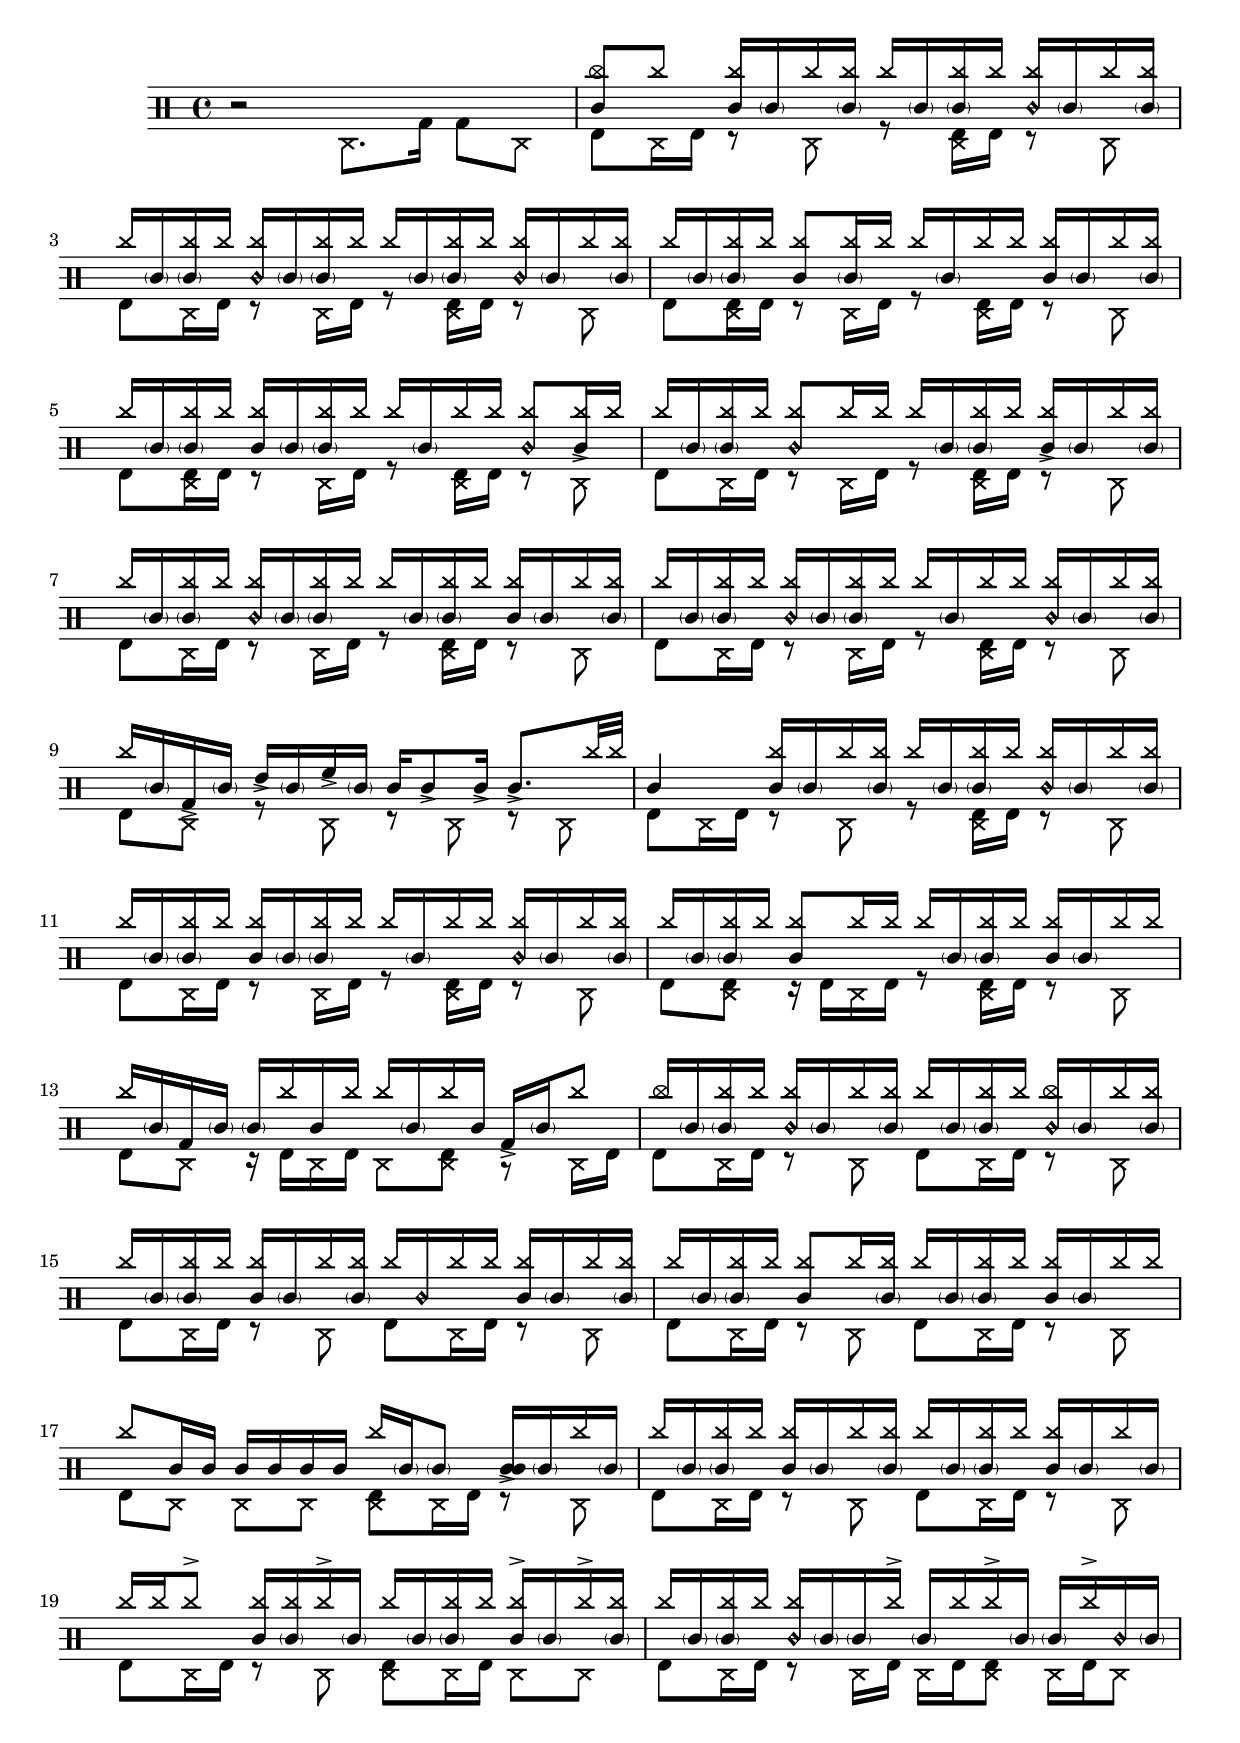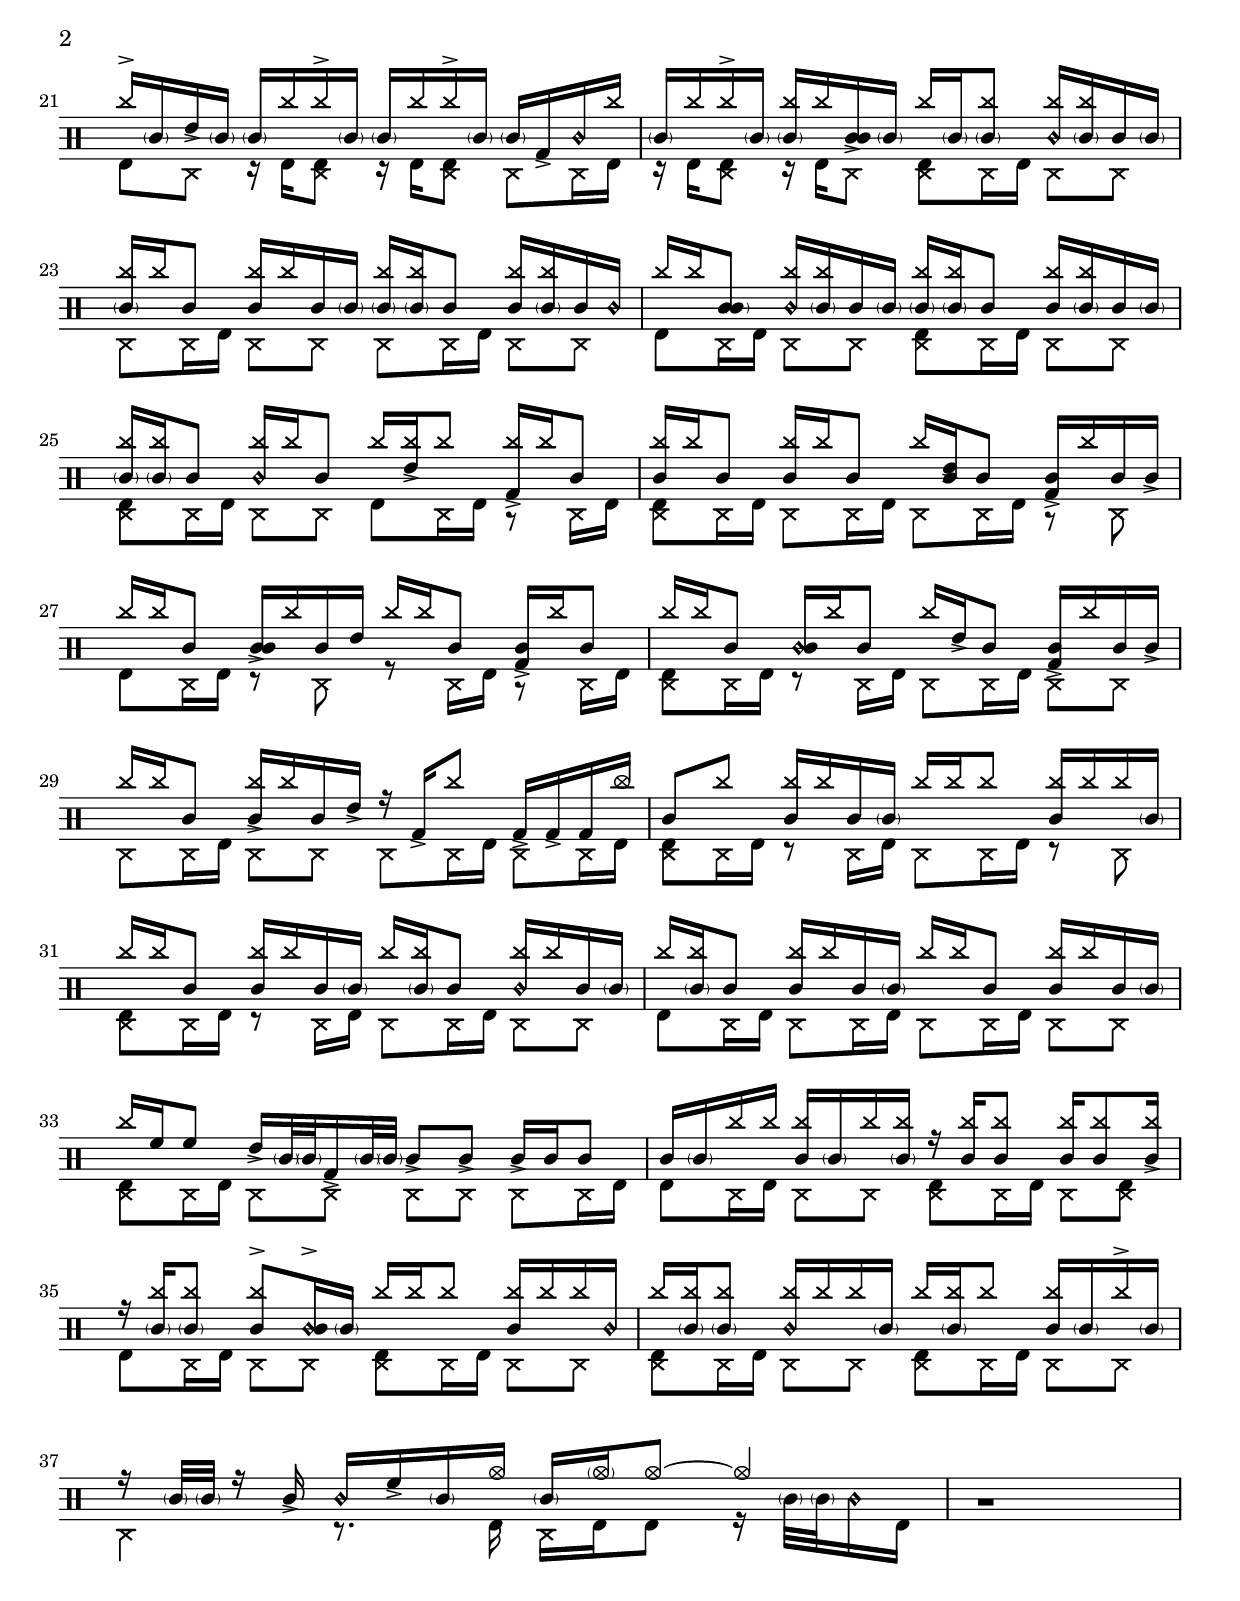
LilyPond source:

\version "2.22.1"
\language français
\include "../../0_drum_style_perso.ly"


up = \drummode {

  \override Script.Y-offset = #'-1.0

  % Mesure 1 
  s s s s

  % Mesure 2
  <cyms cymc>8 cymr
  <sn cymr>16 \parenthesize sn cymr16 <\parenthesize sn cymr>
  cymr \parenthesize sn < \parenthesize sn cymr>16 cymr
  <cymr ss> \parenthesize sn cymr16 <\parenthesize sn cymr>

  % Mesure 3
  cymr \parenthesize sn < \parenthesize sn cymr>16 cymr
  <cymr ss> \parenthesize sn < \parenthesize sn cymr>16 cymr
  cymr \parenthesize sn < \parenthesize sn cymr>16 cymr
  <cymr ss> \parenthesize sn cymr16 <\parenthesize sn cymr>

  % Mesure 4
  cymr \parenthesize sn < \parenthesize sn cymr>16 cymr
  <sn cymr>8 < \parenthesize sn cymr>16 cymr
  cymr \parenthesize sn cymr16 cymr
  <sn cymr>16 \parenthesize sn cymr16 <\parenthesize sn cymr>

  % Mesure 5
  cymr \parenthesize sn < \parenthesize sn cymr>16 cymr
  <sn cymr> \parenthesize sn < \parenthesize sn cymr>16 cymr
  cymr \parenthesize sn cymr16 cymr
  <ss cymr>8 <sn cymr>16_> cymr

  % Mesure 6
  cymr \parenthesize sn <cymr \parenthesize sn>16 cymr
   <ss cymr>8 cymr16 cymr
  cymr \parenthesize sn < \parenthesize sn cymr>16 cymr
  <sn-> cymr>16_> \parenthesize sn cymr16 <\parenthesize sn cymr>
  
  % Mesure 7
  cymr \parenthesize sn < \parenthesize sn cymr>16 cymr
  <cymr ss> \parenthesize sn < \parenthesize sn cymr>16 cymr
  cymr \parenthesize sn < \parenthesize sn cymr>16 cymr
  <sn cymr>16 \parenthesize sn cymr16 <\parenthesize sn cymr>

  % Mesure 8
  cymr \parenthesize sn < \parenthesize sn cymr>16 cymr
  <cymr ss> \parenthesize sn < \parenthesize sn cymr>16 cymr
  cymr \parenthesize sn cymr16 cymr
  <ss cymr>16 \parenthesize sn cymr16 <\parenthesize sn cymr>

  % Mesure 9
  cymr16 \parenthesize sn \once \override Script.Y-offset = #'-2.5 tomfl-> \parenthesize sn
  \once \override Script.Y-offset = #'0.0 tomml-> \parenthesize sn \once \override Script.Y-offset = #'0.5 tomh-> \parenthesize sn
  sn sn8-> sn16->
  sn8.-> cymr32 cymr

  % Mesure 10
  cyms4
  <sn cymr>16 \parenthesize sn cymr16 <\parenthesize sn cymr>
  cymr \parenthesize sn < \parenthesize sn cymr>16 cymr
  <ss cymr>16 \parenthesize sn cymr16 <\parenthesize sn cymr>

  % Mesure 11
  cymr \parenthesize sn < \parenthesize sn cymr>16 cymr
  <sn cymr> \parenthesize sn < \parenthesize sn cymr>16 cymr
  cymr \parenthesize sn cymr16 cymr
  <ss cymr>16 \parenthesize sn cymr16 <\parenthesize sn cymr>

  % Mesure 12
  cymr \parenthesize sn < \parenthesize sn cymr>16 cymr
  <sn cymr>8 cymr16 cymr
  cymr \parenthesize sn < \parenthesize sn cymr>16 cymr
  <sn cymr>16 \parenthesize sn cymr16 cymr

  % Mesure 13
  cymr16 \parenthesize sn tomfl \parenthesize sn
  \parenthesize sn cymr sn cymr
  cymr \parenthesize sn cymr sn   
  \once \override Script.Y-offset = #'-2.5 tomfl_> \parenthesize sn cymr8

  % Mesure 14
  cymc16 \parenthesize sn < \parenthesize sn cymr> cymr
  <ss cymr>16 \parenthesize sn cymr16 <\parenthesize sn cymr>
  cymr \parenthesize sn < \parenthesize sn cymr>16 cymr
  <cymc ss> \parenthesize sn cymr16 <\parenthesize sn cymr>

  % Mesure 15
  cymr16 \parenthesize sn < \parenthesize sn cymr> cymr
  <sn cymr>16 \parenthesize sn cymr16 <\parenthesize sn cymr>
  cymr ss cymr cymr
  <sn cymr>16 \parenthesize sn cymr16 <\parenthesize sn cymr>

  % Mesure 16
  cymr16 \parenthesize sn < \parenthesize sn cymr> cymr
  <sn cymr>8 cymr16 <\parenthesize sn cymr>
  cymr16 \parenthesize sn < \parenthesize sn cymr> cymr
  <sn-> cymr> \parenthesize sn cymr cymr

  % Mesure 17
  cymr8 sn16 sn
  sn sn sn sn
  cymr \parenthesize sn \parenthesize sn8
  <cyms sn>16_> \parenthesize sn cymr \parenthesize sn  

  % Mesure 18
  cymr \parenthesize sn < \parenthesize sn cymr> cymr
  <sn cymr>16 \parenthesize sn cymr16 <\parenthesize sn cymr>
  cymr \parenthesize sn < \parenthesize sn cymr> cymr
  <sn cymr>16 \parenthesize sn cymr16 \parenthesize sn

  % Mesure 19
  cymr cymr \once \override Script.Y-offset = #'7.5 cymr8->
  <sn cymr>16 <\parenthesize sn cymr> \once \override Script.Y-offset = #'7.5 cymr-> \parenthesize sn
  cymr \parenthesize sn < \parenthesize sn cymr> cymr
  \once \override Script.Y-offset = #'7.5 <sn cymr>-> \parenthesize sn \once \override Script.Y-offset = #'7.5 cymr16-> <\parenthesize sn cymr>

  % Mesure 20
  cymr \parenthesize sn < \parenthesize sn cymr> cymr
  <cymr ss> \parenthesize sn \parenthesize sn \once \override Script.Y-offset = #'7.5 cymr->
  \parenthesize sn cymr \once \override Script.Y-offset = #'7.5 cymr-> \parenthesize sn
  \parenthesize sn \once \override Script.Y-offset = #'7.5 cymr-> ss \parenthesize sn

  % Mesure 21
  \once \override Script.Y-offset = #'7.5 cymr-> \parenthesize sn \once \override Script.Y-offset = #'0.0 tomml-> \parenthesize sn
  \parenthesize sn cymr \once \override Script.Y-offset = #'7.5 cymr-> \parenthesize sn
  \parenthesize sn cymr \once \override Script.Y-offset = #'7.5 cymr-> \parenthesize sn
  \parenthesize sn \once \override Script.Y-offset = #'-2.5 tomfl-> ss cymr

  % Mesure 22
  \parenthesize sn cymr \once \override Script.Y-offset = #'7.5 cymr-> \parenthesize sn
  <\parenthesize sn cymr> cymr <rb sn>-> \parenthesize sn
  cymr \parenthesize sn <\parenthesize sn cymr>8
  <cymr ss>16 <cymr \parenthesize sn> rb \parenthesize sn

  % Mesure 23
  <cymr \parenthesize sn> cymr rb8
  <cymr sn>16 cymr rb \parenthesize sn
  <cymr \parenthesize sn> <cymr \parenthesize sn> rb8
  <cymr sn>16 <cymr \parenthesize sn> rb ss

  % Mesure 24
  cymr cymr <rb \parenthesize sn>8
  <cymr ss>16 <cymr \parenthesize sn> rb \parenthesize sn
  <cymr \parenthesize sn> <cymr \parenthesize sn> rb8
  <cymr sn>16 <cymr \parenthesize sn> rb \parenthesize sn

  % Mesure 25
  <cymr \parenthesize sn> <cymr \parenthesize sn> rb8
  <cymr ss>16 cymr rb8
  cymr16 \once \override Script.Y-offset = #'0.0 <cymr tomml>-> cymr8
  \once \override Script.Y-offset = #'-2.5 <cymr tomfl>16-> cymr rb8

  % Mesure 26
  <cyms cymr>16 cymr rb8
  <sn cymr>16 cymr rb8
  cymr16 \once \override Script.Y-offset = #'0.0 <rb tomml>-> rb8
  \once \override Script.Y-offset = #'-2.5 <rb tomfl>16-> cymr rb sn->

  % Mesure 27
  cymr cymr rb8
  <sn rb>16-> cymr rb tomml
  cymr cymr rb8
  \once \override Script.Y-offset = #'-2.5 <rb tomfl>16-> cymr rb8

  % Mesure 28
  cymr16 cymr rb8
  <ss rb>16 cymr rb8
  cymr16 \once \override Script.Y-offset = #'-0.0 tomml-> rb8
  \once \override Script.Y-offset = #'-2.5 <rb tomfl>16-> cymr rb sn->

  % Mesure 29
  cymr cymr rb8
  <cymr sn>16-> cymr rb \once \override Script.Y-offset = #'-0.0 tomml->
  r \once \override Script.Y-offset = #'-2.5 tomfl16-> cymr8 
  \once \override Script.Y-offset = #'-2.5 tomfl16-> \once \override Script.Y-offset = #'-2.5 tomfl-> tomfl cymc

  % Mesure 30
  cyms8 cymr
  <sn cymr>16 cymr rb \parenthesize sn
  cymr cymr cymr8
  <sn cymr>16 cymr cymr \parenthesize sn

  % Mesure 31
  cymr cymr rb8
  <sn cymr>16 cymr rb \parenthesize sn
  cymr <cymr \parenthesize sn> rb8
  <cymr ss>16 cymr rb \parenthesize sn

  % Mesure 32
  cymr <cymr \parenthesize sn> rb8
  <sn cymr>16 cymr rb \parenthesize sn
  cymr cymr rb8
  <sn cymr>16 cymr rb \parenthesize sn

  % Mesure 33
  cymr tomh	tomh8
  \once \override Script.Y-offset = #'-0.0 tomml16-> \parenthesize sn32 \parenthesize sn \once \override Script.Y-offset = #'-2.5 tomfl16-> \parenthesize sn32 \parenthesize sn
  sn8-> sn8->
  sn16-> sn sn8

  % Mesure 34
  cyms16 \parenthesize sn cymr cymr
  <cymr sn> \parenthesize sn cymr <cymr \parenthesize sn> 
  r <cymr sn> <cymr sn>8
  <cymr sn>16 <cymr sn>8 <cymr sn>16->

  % Mesure 35
  r <cymr \parenthesize sn> <cymr \parenthesize sn>8
  \once \override Script.Y-offset = #'7.5 <sn cymr>8-> \once \override Script.Y-offset = #'7.5 <ss cyms>16-> \parenthesize sn
  cymr cymr cymr8
  <cymr sn>16 cymr cymr ss

  % Mesure 36
  cymr <cymr \parenthesize sn> <cymr \parenthesize sn>8
  <cymr ss>16 cymr cymr \parenthesize sn
  cymr <cymr \parenthesize sn> cymr8
  <cymr sn>16 \parenthesize sn \once \override Script.Y-offset = #'7.5 cymr-> \parenthesize sn

  % Mesure 37
  r16 \parenthesize sn32 \parenthesize sn r16 sn->
  ss \once \override Script.Y-offset = #'0.5 tomh-> \parenthesize sn hho
  \parenthesize sn \parenthesize hho hho8~
  hho4
}


down = \drummode {

  % Mesure 1 
  \once\override Rest #'extra-offset = #'(0.0 . 2.0) r2 hhp8. tomfl16 tomfl8 hhp

  % Mesure 2
  bd8 hhp16 bd16
  r8 hhp8
  r8 <bd hhp>16 bd
  r8 hhp8

  % Mesure 3
  bd8 hhp16 bd16
  r8 hhp16 bd16
  r8 <bd hhp>16  bd
  r8 hhp8

  % Mesure 4
  bd8 <bd hhp>16  bd
  r8 hhp16 bd16
  r8 <bd hhp>16  bd
  r8 hhp8

  % Mesure 5
  bd8 <bd hhp>16  bd
  r8 hhp16 bd16
  r8 <bd hhp>16  bd
  r8 hhp8

  % Mesure 6
  bd8 hhp16 bd16
  r8 hhp16 bd16
  r8 <bd hhp>16  bd
  r8 hhp8

  % Mesure 7
  bd8 hhp16 bd16
  r8 hhp16 bd16
  r8 <bd hhp>16  bd
  r8 hhp8

  % Mesure 8
  bd8 hhp16 bd16
  r8 hhp16 bd16
  r8 <bd hhp>16  bd
  r8 hhp8

  % Mesure 9
  bd8 hhp
  r hhp
  r hhp
  r hhp

  % Mesure 10
  bd8 hhp16 bd
  r8 hhp8
  r8 <bd hhp>16  bd
  r8 hhp8

  % Mesure 11
  bd8 hhp16 bd16
  r8 hhp16 bd16
  r8 <bd hhp>16  bd
  r8 hhp8

  % Mesure 12
  bd <bd hhp>
  r16 bd16 hhp bd
  r8 <bd hhp>16  bd
  r8 hhp8

  % Mesure 13
  bd8 hhp
  r16 bd16 hhp bd
  hhp8 <bd hhp>
  r8 hhp16 bd

  % Mesure 14
  bd8 hhp16 bd16
  r8 hhp8
  bd8 hhp16 bd16
  r8 hhp8

  % Mesure 15
  bd8 hhp16 bd16
  r8 hhp8
  bd8 hhp16 bd16
  r8 hhp8

  % Mesure 16
  bd8 hhp16 bd16
  r8 hhp8
  bd8 hhp16 bd16
  r8 hhp8

  % Mesure 17
  bd8 hhp
  hhp [hhp]
  <bd hhp> hhp16 bd
  r8 hhp8

  % Mesure 18
  bd8 hhp16 bd16
  r8 hhp8
  bd8 hhp16 bd16
  r8 hhp8

  % Mesure 19
  bd8 hhp16 bd
  r8 hhp
  <bd hhp> hhp16 bd16
  hhp8 hhp

  % Mesure 20
  bd8 hhp16 bd16
  r8 hhp16 bd16
  hhp bd <bd hhp>8
  hhp16 bd hhp8

  % Mesure 21
  bd hhp
  r16 bd <bd hhp>8
  r16 bd <bd hhp>8
  hhp hhp16 bd

  % Mesure 22
  r16 bd <bd hhp>8
  r16 bd16 hhp8
  <bd hhp> hhp16 bd16
  hhp8 hhp

  % Mesure 23
  hhp hhp16 bd
  hhp8 hhp
  hhp hhp16 bd
  hhp8 hhp

  % Mesure 24
  bd hhp16 bd
  hhp8 hhp
  <bd hhp> hhp16 bd
  hhp8 hhp

  % Mesure 25
  <bd hhp> hhp16 bd
  hhp8 hhp
  bd hhp16 bd
  r8 hhp16 bd

  % Mesure 26
  <bd hhp>8 hhp16 bd
  hhp8 hhp16 bd
  hhp8 hhp16 bd
  r8 hhp

  % Mesure 27
  bd hhp16 bd
  r8 hhp
  r8 hhp16 bd
  r8 hhp16 bd

  % Mesure 28
  <bd hhp>8 hhp16 bd
  r8 hhp16 bd
  hhp8 hhp16 bd
  hhp8 hhp8

  % Mesure 29
  hhp hhp16 bd
  hhp8 hhp
  hhp hhp16 bd
  hhp8 hhp16 bd

  % Mesure 30
  <bd hhp>8 hhp16 bd
  r8 hhp16 bd
  hhp8 hhp16 bd
  r8 hhp

  % Mesure 31
  <bd hhp>8 hhp16 bd
  r8 hhp16 bd
  hhp8 hhp16 bd
  hhp8 hhp

  % Mesure 32
  bd8 hhp16 bd
  hhp8 hhp16 bd
  hhp8 hhp16 bd
  hhp8 hhp

  % Mesure 33
  <bd hhp>8 hhp16 bd
  hhp8 hhp
  hhp8 hhp
  hhp8 hhp16 bd

  % Mesure 34
  bd8 hhp16 bd
  hhp8 hhp
  <hhp bd> hhp16 bd
  hhp8 <hhp bd>

  % Mesure 35
  bd8 hhp16 bd
  hhp8 hhp
  <hhp bd>8 hhp16 bd
  hhp8 hhp

  % Mesure 36
  <hhp bd>8 hhp16 bd
  hhp8 hhp
  <hhp bd>8 hhp16 bd
  hhp8 hhp

  % Mesure 37
  hhp4 
  r8. bd16
  hhp16 bd bd8
  r16 \parenthesize sn32 \parenthesize sn ss16 bd

  \once\override Rest #'extra-offset = #'(0.0 . 2.0) r1
}


\score {
  <<
		\new DrumStaff
	<<
	  \repeat unfold 19 {
		s1 \noBreak s1 \break
	  }
	  \set DrumStaff.drumStyleTable = #(alist->hash-table mydrums)
	  \new DrumVoice { \voiceOne \up }
	  \new DrumVoice { \voiceTwo \down }
	>>
  >>
}
